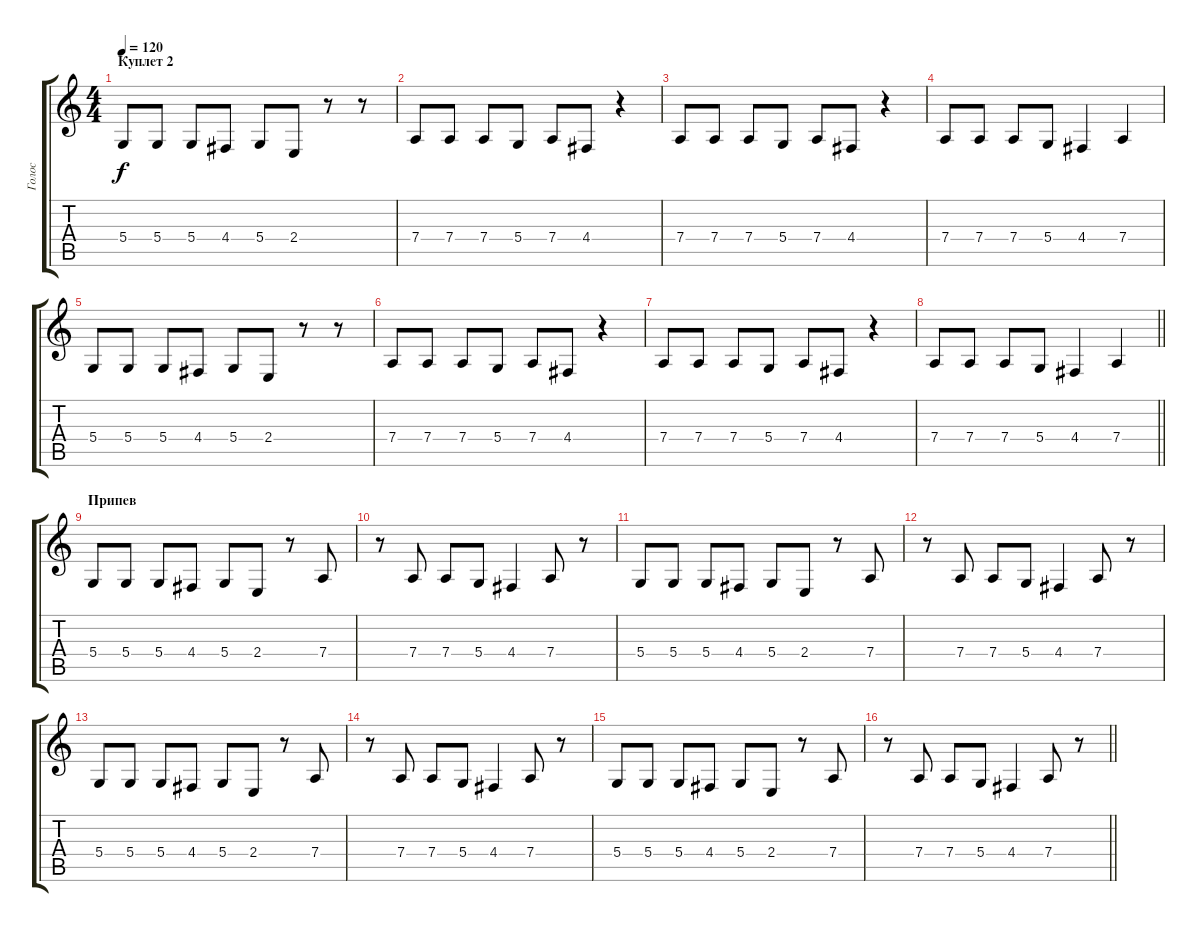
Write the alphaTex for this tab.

\track ("Голос" "Голос") {instrument tenorsax}
\staff {score tabs}
\tuning (E4 B3 G3 D3 A2 E2) {hide}
\ts (4 4)
\section ("" "Куплет 2")
\tempo 120
\clef g2
\ks c
5.4.8{dy f} 5.4.8 5.4.8 4.4.8 5.4.8 2.4.8 r.8 r.8 |
7.4.8 7.4.8 7.4.8 5.4.8 7.4.8 4.4.8 r.4 |
7.4.8 7.4.8 7.4.8 5.4.8 7.4.8 4.4.8 r.4 |
7.4.8 7.4.8 7.4.8 5.4.8 4.4.4 7.4.4 |
5.4.8 5.4.8 5.4.8 4.4.8 5.4.8 2.4.8 r.8 r.8 |
7.4.8 7.4.8 7.4.8 5.4.8 7.4.8 4.4.8 r.4 |
7.4.8 7.4.8 7.4.8 5.4.8 7.4.8 4.4.8 r.4 |
\barLineRight lightlight
7.4.8 7.4.8 7.4.8 5.4.8 4.4.4 7.4.4 |
\section ("" "Припев")
5.4.8 5.4.8 5.4.8 4.4.8 5.4.8 2.4.8 r.8 7.4.8 |
r.8 7.4.8 7.4.8 5.4.8 4.4.4 7.4.8 r.8 |
5.4.8 5.4.8 5.4.8 4.4.8 5.4.8 2.4.8 r.8 7.4.8 |
r.8 7.4.8 7.4.8 5.4.8 4.4.4 7.4.8 r.8 |
5.4.8 5.4.8 5.4.8 4.4.8 5.4.8 2.4.8 r.8 7.4.8 |
r.8 7.4.8 7.4.8 5.4.8 4.4.4 7.4.8 r.8 |
5.4.8 5.4.8 5.4.8 4.4.8 5.4.8 2.4.8 r.8 7.4.8 |
\barLineRight lightlight
r.8 7.4.8 7.4.8 5.4.8 4.4.4 7.4.8 r.8
